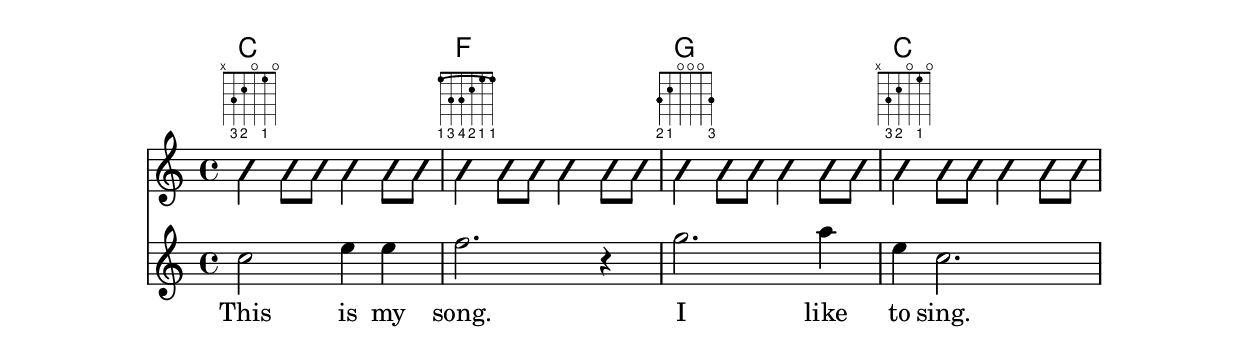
%% Do not edit this file; it is auto-generated from input/new
%% This file is in the public domain.
\version "2.11.66"

\header {
  texidoces = "
Para la música de guitarra, es posible mostrar los ritmos de rasgueo,
además de las notas de la melodía, acordes y diagramas de posiciones.

"
  doctitlees = "Ritmos rasgueados de guitarra"

%% Translation of GIT committish :<6ce7f350682dfa99af97929be1dec6b9f1cbc01a>
  texidocde = "
In Guitarrennotation kann neben Melodie, Akkordbezeichnungen und
Bunddiagrammen auch der Schlagrhythmus angegeben werden.

"
  doctitldee = "Schlagrhythmus für Guitarren"

  lsrtags = "rhythms,fretted-strings"
  texidoc = "
For guitar music, it is possible to show strum rhythms, along
with melody notes, chord names, and fret diagrams.
"
  doctitle = "Guitar strum rhythms"
} % begin verbatim


\include "predefined-guitar-fretboards.ly"
<<
  \new ChordNames {
    \chordmode {
      c1 f g c
    }
  }

  \new FretBoards {
    \chordmode {
      c1 f g c
    }
  }


  \new Voice \with {
    \consists Pitch_squash_engraver
  } \relative c'' {
    \improvisationOn
    c4 c8 c c4 c8 c
    f4 f8 f f4 f8 f
    g4 g8 g g4 g8 g
    c4 c8 c c4 c8 c
  }


  \new Voice = "melody" {
    \relative c'' {
      \improvisationOff
      c2 e4 e4
      f2. r4
      g2. a4
      e4 c2.
    }
  }

  \new Lyrics {
    \lyricsto "melody" {
      This is my song.
      I like to sing.
    }
  }
>>
